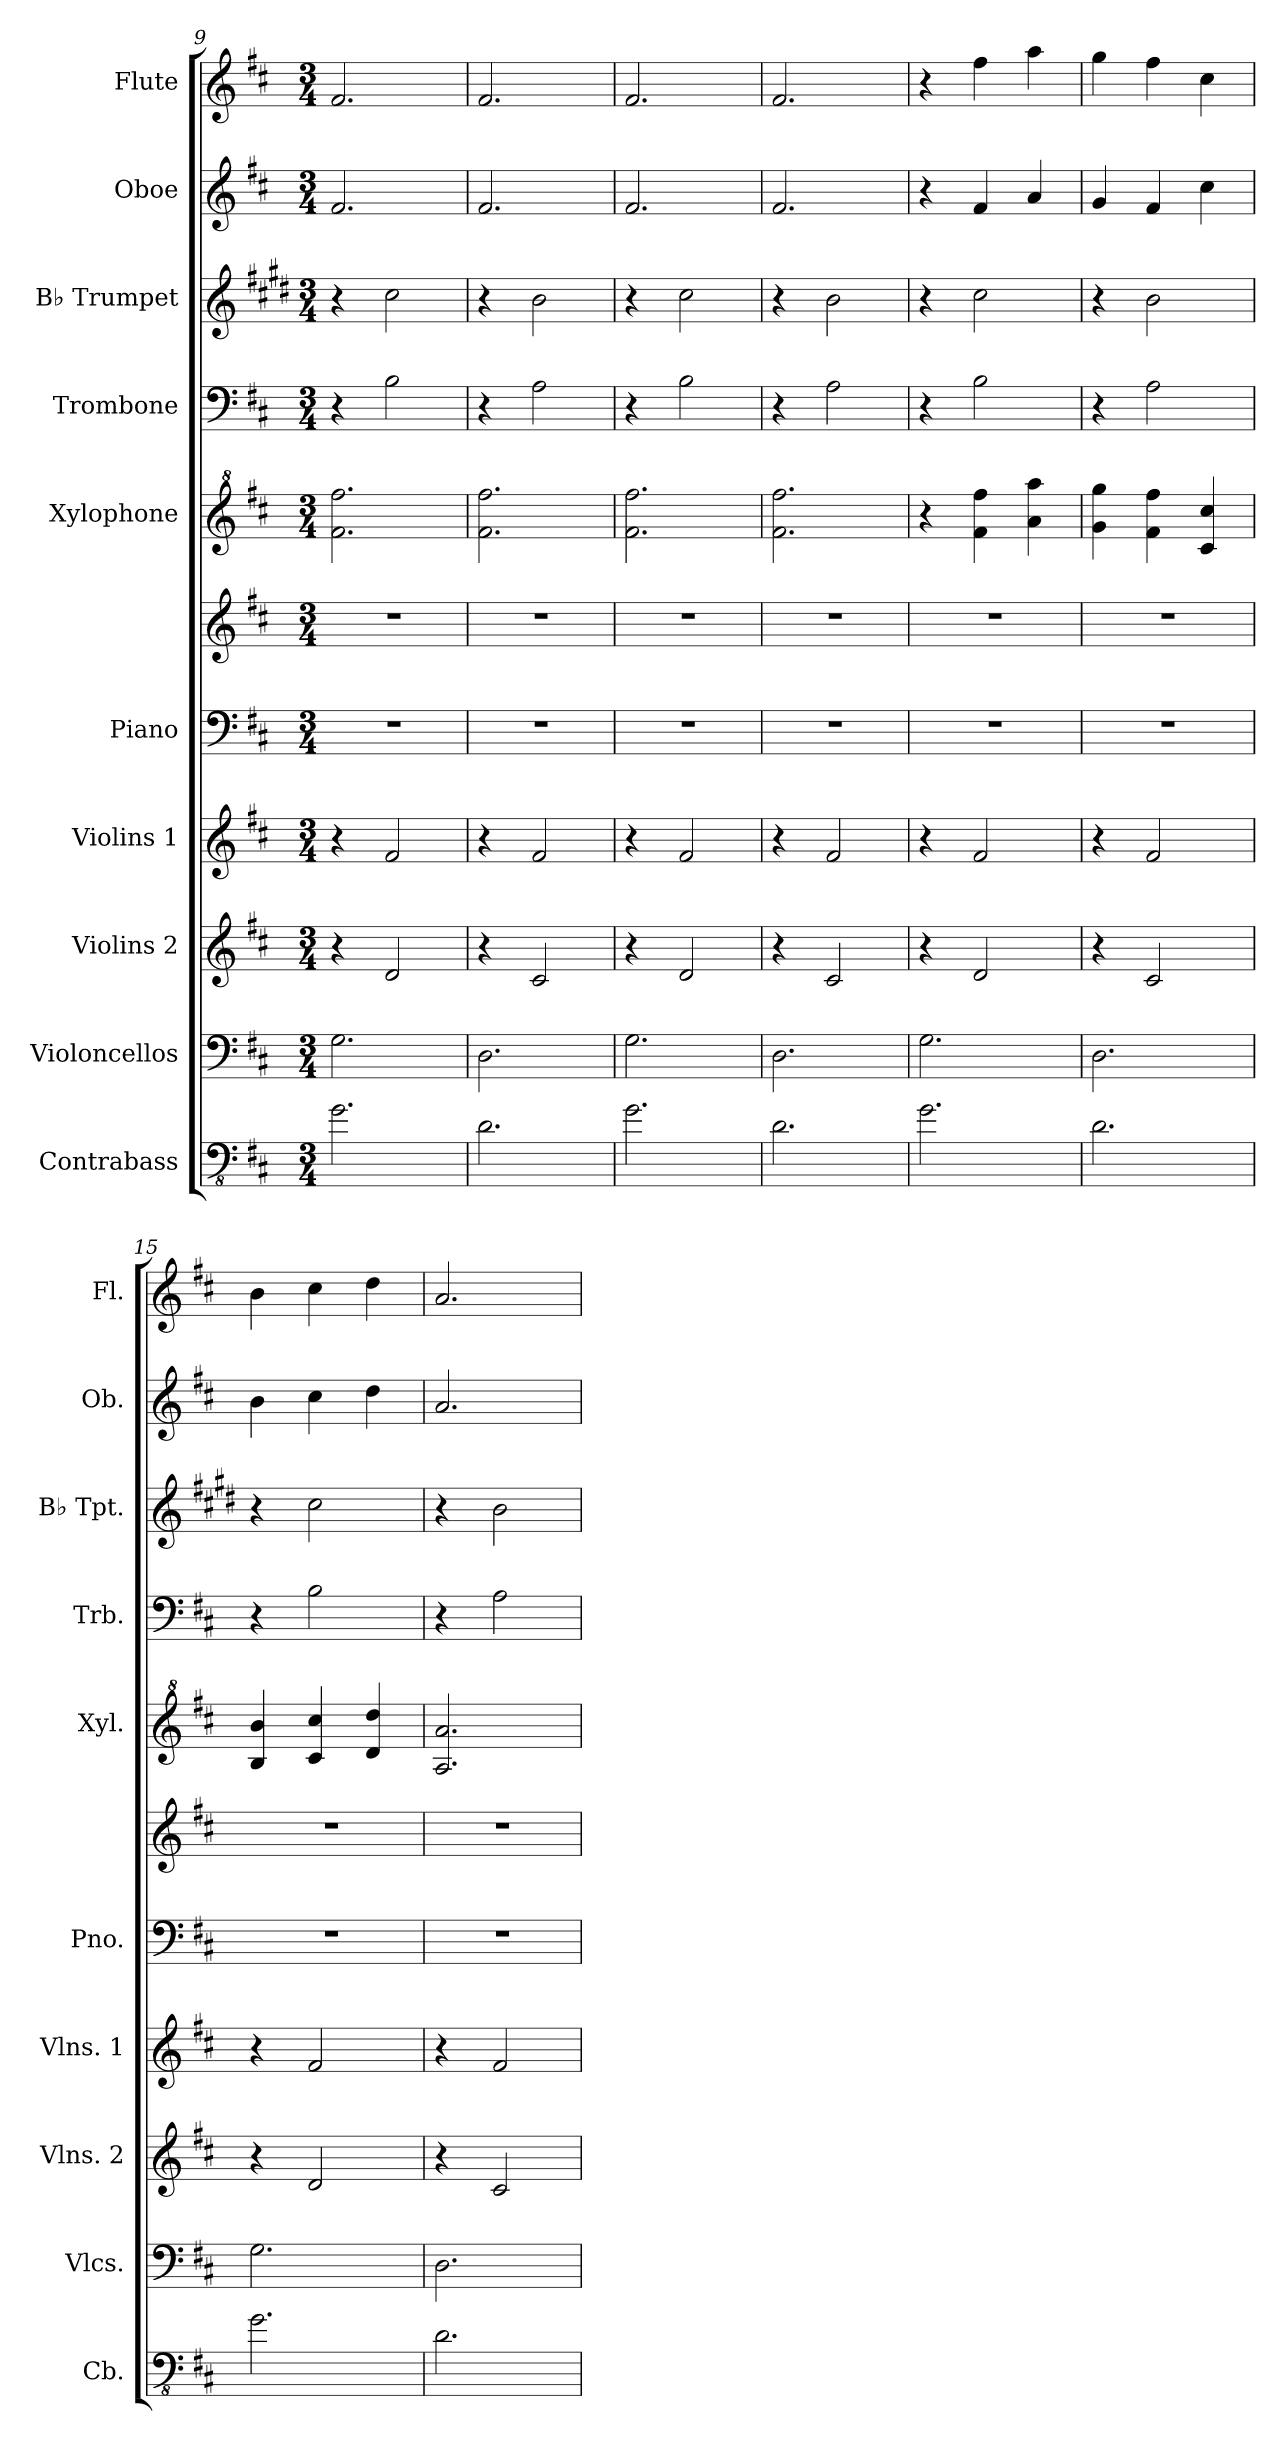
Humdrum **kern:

**kern	**kern	**kern	**kern	**kern	**kern	**kern	**kern	**kern	**kern	**kern
*part10	*part9	*part8	*part7	*part6	*part6	*part5	*part4	*part3	*part2	*part1
*staff11	*staff10	*staff9	*staff8	*staff7	*staff6	*staff5	*staff4	*staff3	*staff2	*staff1
*I"Contrabass	*I"Violoncellos	*I"Violins 2	*I"Violins 1	*I"Piano	*	*I"Xylophone	*I"Trombone	*I"B♭ Trumpet	*I"Oboe	*I"Flute
*I'Cb.	*I'Vlcs.	*I'Vlns. 2	*I'Vlns. 1	*I'Pno.	*	*I'Xyl.	*I'Trb.	*I'B♭ Tpt.	*I'Ob.	*I'Fl.
*clefFv4	*clefF4	*clefG2	*clefG2	*clefF4	*clefG2	*clefG^2	*clefF4	*clefG2	*clefG2	*clefG2
*ITrd7c12	*	*	*	*	*	*	*	*ITrd1c2	*	*
*k[f#c#]	*k[f#c#]	*k[f#c#]	*k[f#c#]	*k[f#c#]	*k[f#c#]	*k[f#c#]	*k[f#c#]	*k[f#c#]	*k[f#c#]	*k[f#c#]
*D:	*D:	*D:	*D:	*D:	*D:	*D:	*D:	*D:	*D:	*D:
*M3/4	*M3/4	*M3/4	*M3/4	*M3/4	*M3/4	*M3/4	*M3/4	*M3/4	*M3/4	*M3/4
=9	=9	=9	=9	=9	=9	=9	=9	=9	=9	=9
2.GG\	2.G\	4r	4r	2.r	2.r	2.ff#\ 2.fff#\	4r	4r	2.f#/	2.f#/
.	.	2d/	2f#/	.	.	.	2B\	2b\	.	.
=10	=10	=10	=10	=10	=10	=10	=10	=10	=10	=10
2.DD\	2.D\	4r	4r	2.r	2.r	2.ff#\ 2.fff#\	4r	4r	2.f#/	2.f#/
.	.	2c#/	2f#/	.	.	.	2A\	2a\	.	.
=11	=11	=11	=11	=11	=11	=11	=11	=11	=11	=11
2.GG\	2.G\	4r	4r	2.r	2.r	2.ff#\ 2.fff#\	4r	4r	2.f#/	2.f#/
.	.	2d/	2f#/	.	.	.	2B\	2b\	.	.
!!LO:PB:g=z
=12	=12	=12	=12	=12	=12	=12	=12	=12	=12	=12
2.DD\	2.D\	4r	4r	2.r	2.r	2.ff#\ 2.fff#\	4r	4r	2.f#/	2.f#/
.	.	2c#/	2f#/	.	.	.	2A\	2a\	.	.
=13	=13	=13	=13	=13	=13	=13	=13	=13	=13	=13
2.GG\	2.G\	4r	4r	2.r	2.r	4r	4r	4r	4r	4r
.	.	2d/	2f#/	.	.	4ff#\ 4fff#\	2B\	2b\	4f#/	4ff#\
.	.	.	.	.	.	4aa\ 4aaa\	.	.	4a/	4aa\
=14	=14	=14	=14	=14	=14	=14	=14	=14	=14	=14
2.DD\	2.D\	4r	4r	2.r	2.r	4gg\ 4ggg\	4r	4r	4g/	4gg\
.	.	2c#/	2f#/	.	.	4ff#\ 4fff#\	2A\	2a\	4f#/	4ff#\
.	.	.	.	.	.	4cc#/ 4ccc#/	.	.	4cc#\	4cc#\
=15	=15	=15	=15	=15	=15	=15	=15	=15	=15	=15
2.GG\	2.G\	4r	4r	2.r	2.r	4b/ 4bb/	4r	4r	4b\	4b\
.	.	2d/	2f#/	.	.	4cc#/ 4ccc#/	2B\	2b\	4cc#\	4cc#\
.	.	.	.	.	.	4dd/ 4ddd/	.	.	4dd\	4dd\
=16	=16	=16	=16	=16	=16	=16	=16	=16	=16	=16
2.DD\	2.D\	4r	4r	2.r	2.r	2.a/ 2.aa/	4r	4r	2.a/	2.a/
.	.	2c#/	2f#/	.	.	.	2A\	2a\	.	.
=	=	=	=	=	=	=	=	=	=	=
*-	*-	*-	*-	*-	*-	*-	*-	*-	*-	*-
